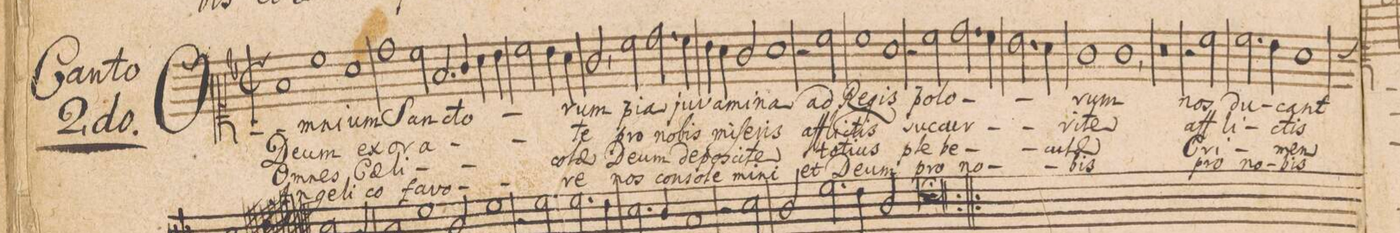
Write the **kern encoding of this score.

**kern	**text	**text	**text	**text
*I"Canto 2do.	*	*	*	*
*clefC1	*	*	*	*
*k[b-]	*	*	*	*
*met(C|)	*	*	*	*
*M2/1	*	*	*	*
1f	Om-	De-	Om-	An-
1cc	-ni-	-um	-nes	-ge-
=2-	=2-	=2-	=2-	=2-
1a	-um	ex-	Cae-	-li-
1dd	San-	-o-	-li-	-co
=3-	=3-	=3-	=3-	=3-
*2\right	*	*	*	*
2cc\	-cto-	-ra-	.	fa-
2.f/	.	.	.	-vo-
4g/	.	.	.	.
4a\	.	.	.	.
4b-\	.	.	.	.
=4-	=4-	=4-	=4-	=4-
2cc\	.	.	.	.
4b-\	.	.	-co-	.
4a\	.	.	.	.
2g,</	rum	-te	-la	-re
2cc\	pi-	pro	De-	nos
=5-	=5-	=5-	=5-	=5-
2.dd\	-a	no-	-um	con-
4cc\	ju-	-bis	de-	-so-
4b-\	.	.	.	.
4a\	-va-	mi-	-po-	-le-
2g/	-mi-	-ſe-	-sci-	-mi-
=6-	=6-	=6-	=6-	=6-
1a	-na	-ris	-te	-ni
2r	.	.	.	.
2cc\	ad	af-	to-	et
=7-	=7-	=7-	=7-	=7-
1cc	Re-	-fli-	-ti-	De-
1a	-gis	-ctis	-us	-um
=8-	=8-	=8-	=8-	=8-
2r	.	.	.	.
2cc\	po-	suc-	ple-	pro
2.dd\	-lo-	-cur-	-be-	no-
4cc\	.	.	.	.
=9-	=9-	=9-	=9-	=9-
2.b-\	.	.	.	.
4a\	.	.	.	.
1g	.	-ri-	-cu-	.
=10-	=10-	=10-	=10-	=10-
1g,<	-rum	-te	-lae	-bis
0r	.	.	.	.
=11-	=11-	=11-	=11-	=11-
2r	.	.	.	.
2cc\	nos	af-	Cri-	pro
=12-	=12-	=12-	=12-	=12-
2.cc\	du-	-fli-	.	no-
4b-\	.	.	.	.
*custos:a	*	*	*	*
1a	-cant	-ctis	-men	-bis
=13-	=13-	=13-	=13-	=13-
*-	*-	*-	*-	*-
